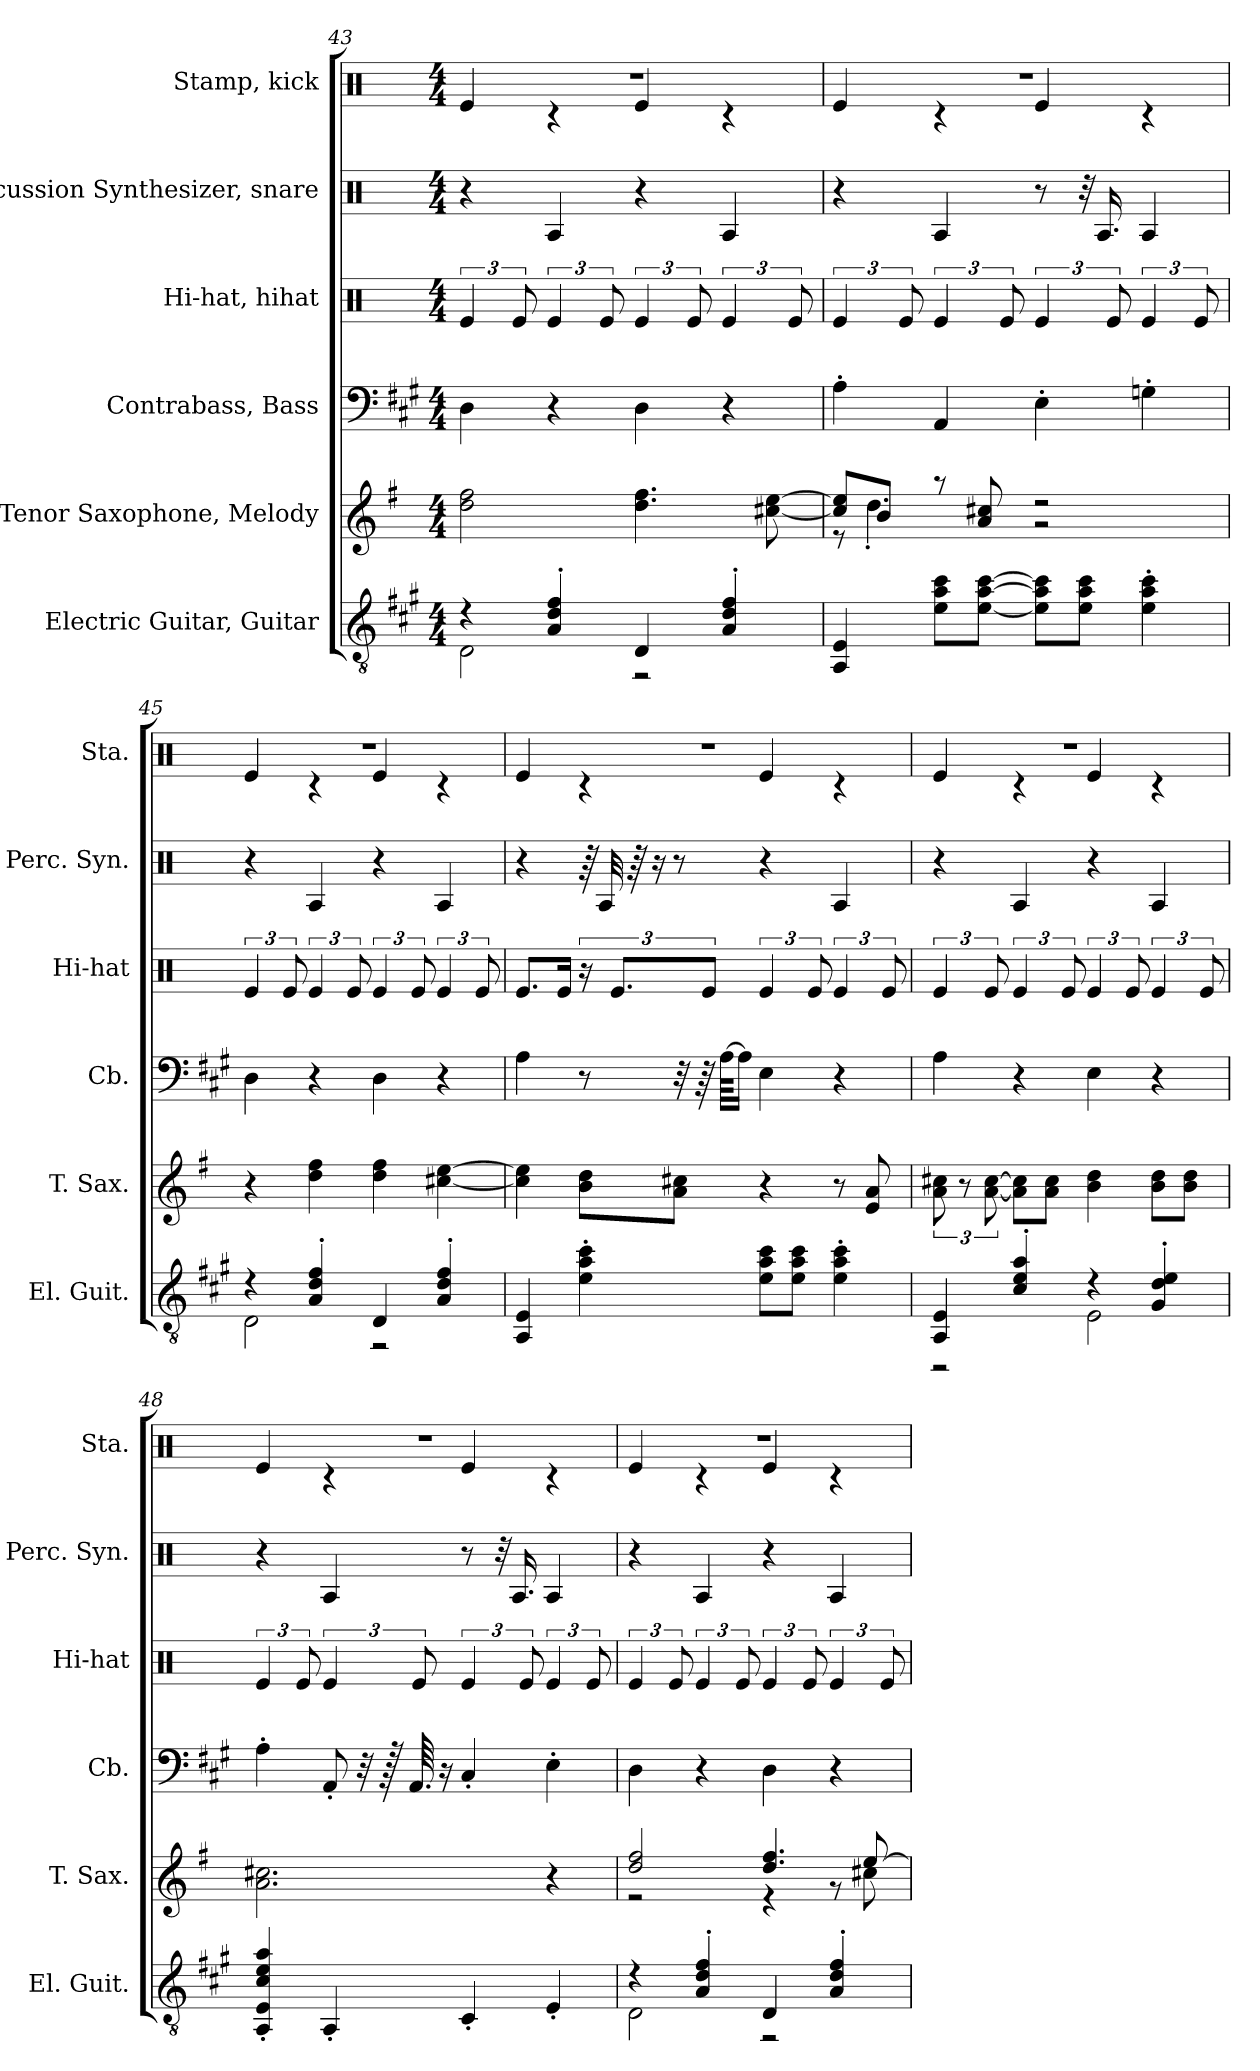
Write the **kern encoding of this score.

**kern	**kern	**kern	**kern	**kern	**kern
*part6	*part5	*part4	*part3	*part2	*part1
*staff6	*staff5	*staff4	*staff3	*staff2	*staff1
*I"Electric Guitar, Guitar	*I"Tenor Saxophone, Melody	*I"Contrabass, Bass	*I"Hi-hat, hihat	*I"Percussion Synthesizer, snare	*I"Stamp, kick
*I'El. Guit.	*I'T. Sax.	*I'Cb.	*I'Hi-hat	*I'Perc. Syn.	*I'Sta.
!!LO:LB:g=z
*clefGv2	*clefG2	*clefF4	*clefX	*clefX	*clefX
*	*ITrd8c14	*ITrd7c12	*	*	*
*k[f#c#g#]	*k[f#]	*k[f#c#g#]	*k[]	*k[]	*k[]
*M4/4	*M4/4	*M4/4	*M4/4	*M4/4	*M4/4
=43	=43	=43	=43	=43	=43
*^	*	*	*	*	*^
4r	2D\	2d\ 2f#\	4DD\	6Re/	4r	1r	4Re/
.	.	.	.	12Re/	.	.	.
4A/' 4d/' 4f#/'	.	.	4r	6Re/	4RA/	.	4r
.	.	.	.	12Re/	.	.	.
4D/	2r	4.d\ 4.f#\	4DD\	6Re/	4r	.	4Re/
.	.	.	.	12Re/	.	.	.
4A/' 4d/' 4f#/'	.	.	4r	6Re/	4RA/	.	4r
.	.	[8c#X\ [8e\	.	.	.	.	.
.	.	.	.	12Re/	.	.	.
*v	*v	*	*	*	*	*	*
=44	=44	=44	=44	=44	=44	=44
*	*^	*	*	*	*	*
4AA/ 4E/	8c#/] 8e/]L	8r	4AA'\	6Re/	4r	1r	4Re/
.	8B/J	4.d'\	.	.	.	.	.
.	.	.	.	12Re/	.	.	.
8e\ 8a\ 8cc#\L	8r	.	4AAA/	6Re/	4RA/	.	4r
[8e\ [8a\ [8cc#\J	8A/ 8c#X/	.	.	.	.	.	.
.	.	.	.	12Re/	.	.	.
8e\] 8a\] 8cc#\]L	2r	2r	4EE'\	6Re/	8r	.	4Re/
8e\ 8a\ 8cc#\J	.	.	.	.	32r	.	.
.	.	.	.	.	16.RA/	.	.
.	.	.	.	12Re/	.	.	.
4e\' 4a\' 4cc#\'	.	.	4GGn'\	6Re/	4RA/	.	4r
.	.	.	.	12Re/	.	.	.
*	*v	*v	*	*	*	*	*
=45	=45	=45	=45	=45	=45	=45
*^	*	*	*	*	*	*
4r	2D\	4r	4DD\	6Re/	4r	1r	4Re/
.	.	.	.	12Re/	.	.	.
4A/' 4d/' 4f#/'	.	4d\ 4f#\	4r	6Re/	4RA/	.	4r
.	.	.	.	12Re/	.	.	.
4D/	2r	4d\ 4f#\	4DD\	6Re/	4r	.	4Re/
.	.	.	.	12Re/	.	.	.
4A/' 4d/' 4f#/'	.	[4c#X\ [4e\	4r	6Re/	4RA/	.	4r
.	.	.	.	12Re/	.	.	.
*v	*v	*	*	*	*	*	*
!!LO:PB:g=z	!!
=46	=46	=46	=46	=46	=46	=46
4AA/ 4E/	4c#\] 4e\]	4AA\	8.Re/L	4r	1r	4Re/
.	.	.	16Re/Jk	.	.	.
4e\' 4a\' 4cc#\'	8B\ 8d\L	8r	24r	64r	.	4r
.	.	.	.	32RA/	.	.
.	.	.	12.Re/L	.	.	.
.	.	.	.	64r	.	.
.	.	.	.	16r	.	.
.	8A\ 8c#X\J	32r	.	8r	.	.
.	.	64r	.	.	.	.
.	.	.	12Re/J	.	.	.
.	.	[64AA\KKLL	.	.	.	.
.	.	16AA\JJ]	.	.	.	.
8e\ 8a\ 8cc#\L	4r	4EE\	6Re/	4r	.	4Re/
8e\ 8a\ 8cc#\J	.	.	.	.	.	.
.	.	.	12Re/	.	.	.
4e\' 4a\' 4cc#\'	8r	4r	6Re/	4RA/	.	4r
.	8E/ 8A/	.	.	.	.	.
.	.	.	12Re/	.	.	.
=47	=47	=47	=47	=47	=47	=47
*^	*	*	*	*	*	*
4AA/ 4E/	2r	12A\ 12c#X\	4AA\	6Re/	4r	1r	4Re/
.	.	12r	.	.	.	.	.
.	.	[12A\ [12c#\	.	12Re/	.	.	.
4c#/' 4e/' 4a/'	.	8A\] 8c#\]L	4r	6Re/	4RA/	.	4r
.	.	8A\ 8c#\J	.	.	.	.	.
.	.	.	.	12Re/	.	.	.
4r	2E\	4B\ 4d\	4EE\	6Re/	4r	.	4Re/
.	.	.	.	12Re/	.	.	.
4G#/' 4d/' 4e/'	.	8B\ 8d\L	4r	6Re/	4RA/	.	4r
.	.	8B\ 8d\J	.	.	.	.	.
.	.	.	.	12Re/	.	.	.
*v	*v	*	*	*	*	*	*
!!LO:LB:g=z	!!
=48	=48	=48	=48	=48	=48	=48
4AA/' 4E/' 4c#/' 4e/' 4a/'	2.A\ 2.c#X\	4AA'\	6Re/	4r	1r	4Re/
.	.	.	12Re/	.	.	.
4AA'/	.	8AAA'/	6Re/	4RA/	.	4r
.	.	32r	.	.	.	.
.	.	128r	.	.	.	.
.	.	64.AAA/	.	.	.	.
.	.	.	12Re/	.	.	.
.	.	16r	.	.	.	.
4C#'/	.	4CC#'/	6Re/	8r	.	4Re/
.	.	.	.	32r	.	.
.	.	.	.	16.RA/	.	.
.	.	.	12Re/	.	.	.
4E'/	4r	4EE'\	6Re/	4RA/	.	4r
.	.	.	12Re/	.	.	.
=49	=49	=49	=49	=49	=49	=49
*^	*^	*	*	*	*	*
4r	2D\	2d/ 2f#/	2r	4DD\	6Re/	4r	1r	4Re/
.	.	.	.	.	12Re/	.	.	.
4A/' 4d/' 4f#/'	.	.	.	4r	6Re/	4RA/	.	4r
.	.	.	.	.	12Re/	.	.	.
4D/	2r	4.d/ 4.f#/	4r	4DD\	6Re/	4r	.	4Re/
.	.	.	.	.	12Re/	.	.	.
4A/' 4d/' 4f#/'	.	.	8r	4r	6Re/	4RA/	.	4r
.	.	[8e/	8c#X\	.	.	.	.	.
.	.	.	.	.	12Re/	.	.	.
*v	*v	*	*	*	*	*	*v	*v
*	*v	*v	*	*	*	*
=	=	=	=	=	=
*-	*-	*-	*-	*-	*-
